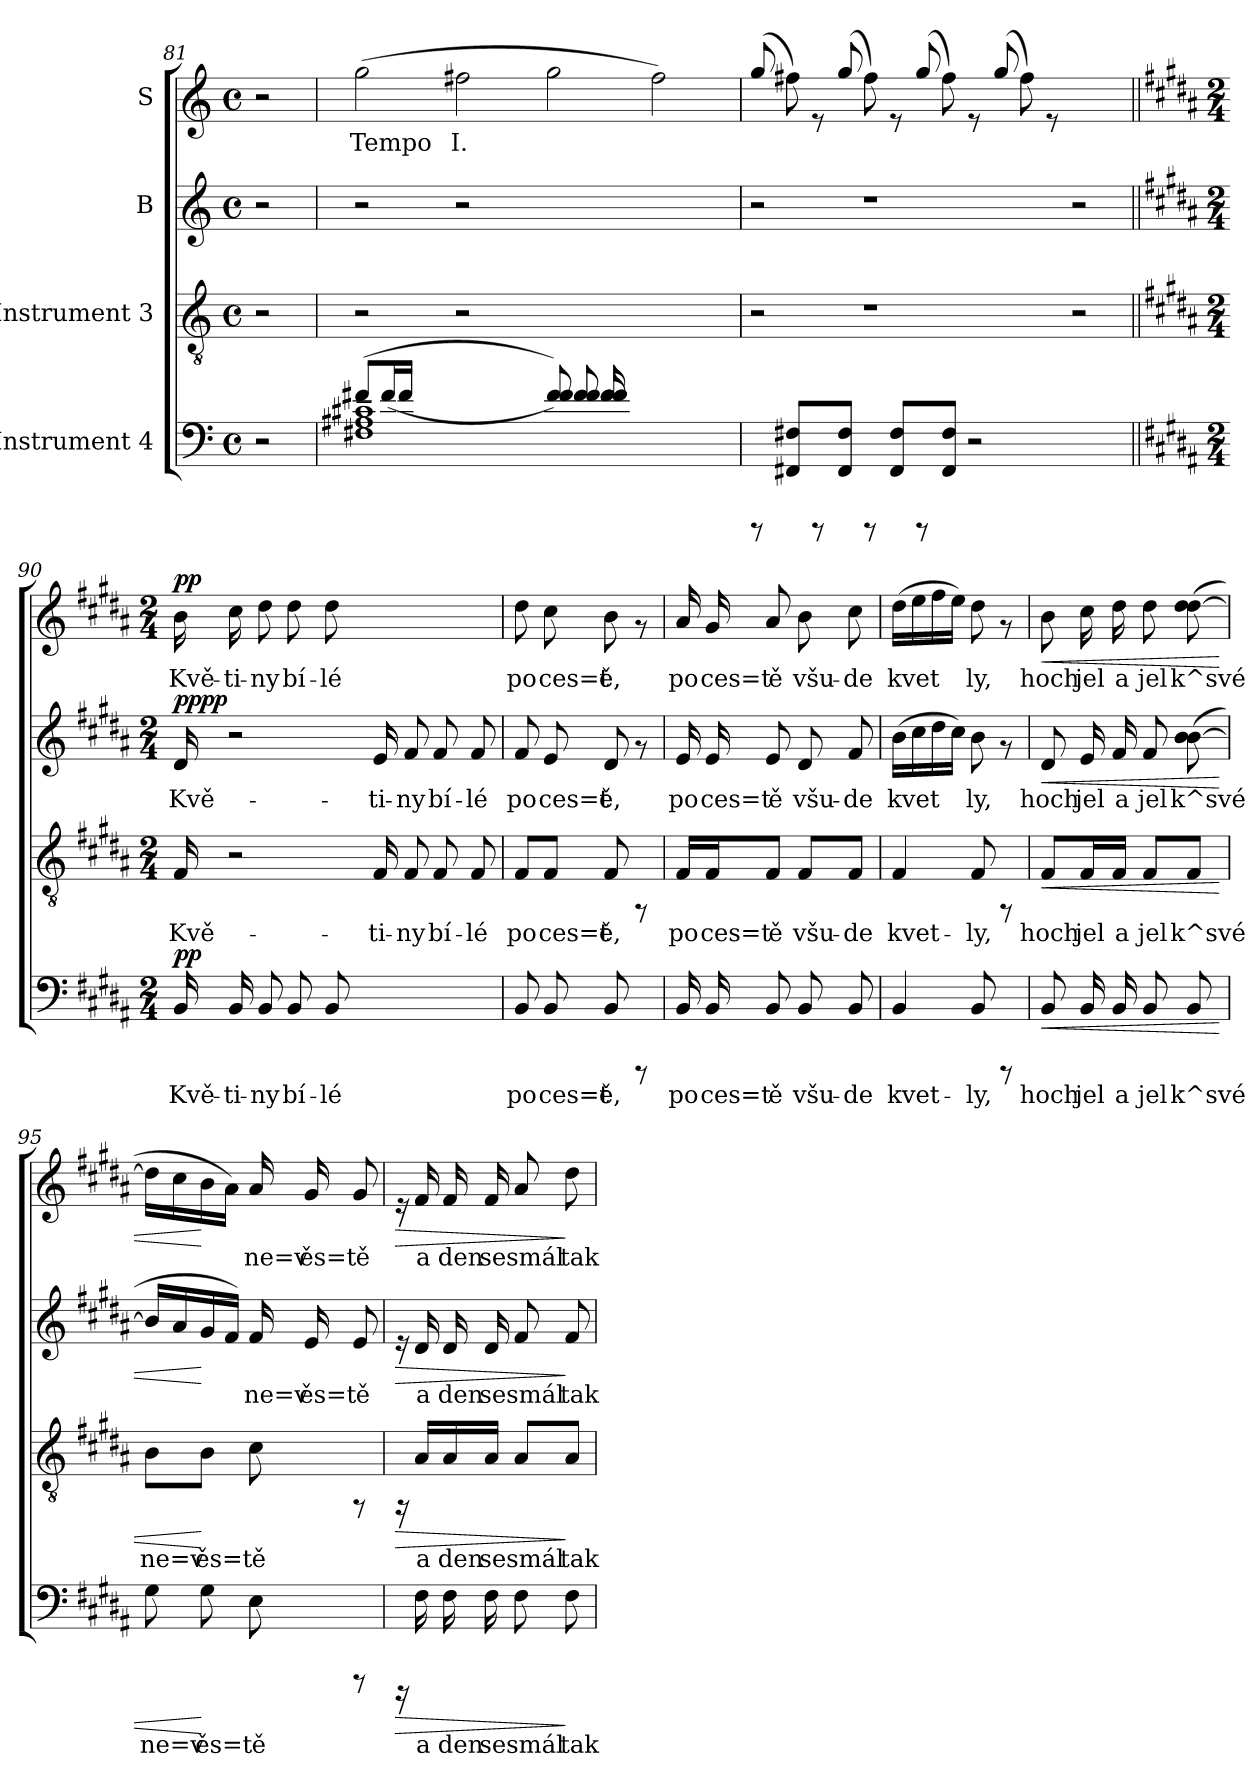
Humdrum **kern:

**kern	**text	**dynam	**kern	**text	**dynam	**kern	**text	**dynam	**kern	**text	**dynam
*part4	*part4	*part4	*part3	*part3	*part3	*part2	*part2	*part2	*part1	*part1	*part1
*staff4	*staff4	*staff4	*staff3	*staff3	*staff3	*staff2	*staff2	*staff2	*staff1	*staff1	*staff1
*I"Instrument 4	*	*	*I"Instrument 3	*	*	*I"B	*	*	*I"S	*	*
*clefF4	*	*	*clefGv2	*	*	*clefG2	*	*	*clefG2	*	*
*k[]	*	*	*k[]	*	*	*k[]	*	*	*k[]	*	*
*C:	*	*	*C:	*	*	*C:	*	*	*C:	*	*
*M4/4	*	*	*M4/4	*	*	*M4/4	*	*	*M4/4	*	*
*met(c)	*	*	*met(c)	*	*	*met(c)	*	*	*met(c)	*	*
=81	=81	=81	=81	=81	=81	=81	=81	=81	=81	=81	=81
2r	.	.	2r	.	.	2r	.	.	2r	.	.
=82	=82	=82	=82	=82	=82	=82	=82	=82	=82	=82	=82
2r	.	.	2r	.	.	2r	.	.	2r	.	.
=83	=83	=83	=83	=83	=83	=83	=83	=83	=83	=83	=83
2r	.	.	2r	.	.	2r	.	.	2r	.	.
=84	=84	=84	=84	=84	=84	=84	=84	=84	=84	=84	=84
2r	.	.	2r	.	.	2r	.	.	2r	.	.
=85	=85	=85	=85	=85	=85	=85	=85	=85	=85	=85	=85
2r	.	.	2r	.	.	2r	.	.	2r	.	.
=86	=86	=86	=86	=86	=86	=86	=86	=86	=86	=86	=86
2r	.	.	2r	.	.	2r	.	.	2r	.	.
=87	=87	=87	=87	=87	=87	=87	=87	=87	=87	=87	=87
2r	.	.	2r	.	.	2r	.	.	2r	.	.
=88	=88	=88	=88	=88	=88	=88	=88	=88	=88	=88	=88
*^	*	*	*	*	*	*	*	*	*	*	*
!	!	!LO:LY:b:rj	!	!	!	!	!	!	!	!	!LO:LY:b:rj	!
(>1c#X~> 1A#X~> 1F#X~>	8f#X/L	.	.	2r	.	.	2r	.	.	(>2gg\	Tempo	.
!	!	!LO:LY:b:rj	!	!	!	!	!	!	!	!	!	!
.	(<16f#/	.	.	.	.	.	.	.	.	.	.	.
!	!	!LO:LY:b:rj	!	!	!	!	!	!	!	!	!	!
.	16f#/J	.	.	.	.	.	.	.	.	.	.	.
.	2ryy	.	.	.	.	.	.	.	.	.	.	.
!	!	!	!	!	!	!	!	!	!	!	!LO:LY:b:rj	!
.	.	.	.	2r	.	.	2r	.	.	2ff#X\	I.	.
.	8.ryy	.	.	.	.	.	.	.	.	.	.	.
.	1ryy	.	.	.	.	.	.	.	.	.	.	.
!	!	!LO:LY:b:rj	!	!	!	!	!	!	!	!	!LO:LY:b:rj	!
8f#/ 8f#/L))	.	.	.	1ryy	.	.	1ryy	.	.	2gg\	.	.
8f#/ 8f#/	.	.	.	.	.	.	.	.	.	.	.	.
!	!	!LO:LY:b:rj	!	!	!	!	!	!	!	!	!	!
16f#/ 16f#/ 16f#/ 16f#/ 16f#/ 16f#/	.	.	.	.	.	.	.	.	.	.	.	.
2ryy	.	.	.	.	.	.	.	.	.	.	.	.
!	!	!	!	!	!	!	!	!	!	!	!LO:LY:b:rj	!
.	.	.	.	.	.	.	.	.	.	2ff#\)	.	.
8.ryy	.	.	.	.	.	.	.	.	.	.	.	.
.	16ryy	.	.	.	.	.	.	.	.	.	.	.
=89	=89	=89	=89	=89	=89	=89	=89	=89	=89	=89	=89	=89
!	!	!	!	!	!	!	!	!	!	!	!LO:LY:b:rj	!
*v	*v	*	*	*	*	*	*	*	*	*	*	*
8rBBBB	.	.	2r	.	.	2r	.	.	(<8gg/	.	.
!	!LO:LY:b:rj	!	!	!	!	!	!	!	!	!LO:LY:b:rj	!
8F#X/ 8FF#X/L	.	.	.	.	.	.	.	.	8ff#X\)	.	.
8rBBBB	.	.	.	.	.	.	.	.	8re	.	.
!	!LO:LY:b:rj	!	!	!	!	!	!	!	!	!LO:LY:b:rj	!
8F#/ 8FF#/J	.	.	.	.	.	.	.	.	(<8gg/	.	.
!	!	!	!	!	!	!	!	!	!	!LO:LY:b:rj	!
8rBBBB	.	.	1r	.	.	1r	.	.	8ff#\)	.	.
!	!LO:LY:b:rj	!	!	!	!	!	!	!	!	!	!
8F#/ 8FF#/L	.	.	.	.	.	.	.	.	8re	.	.
!	!	!	!	!	!	!	!	!	!	!LO:LY:b:rj	!
8rBBBB	.	.	.	.	.	.	.	.	(<8gg/	.	.
!	!LO:LY:b:rj	!	!	!	!	!	!	!	!	!LO:LY:b:rj	!
8F#/ 8FF#/J	.	.	.	.	.	.	.	.	8ff#\)	.	.
2r	.	.	.	.	.	.	.	.	8re	.	.
!	!	!	!	!	!	!	!	!	!	!LO:LY:b:rj	!
.	.	.	.	.	.	.	.	.	(<8gg/	.	.
!	!	!	!	!	!	!	!	!	!	!LO:LY:b:rj	!
.	.	.	.	.	.	.	.	.	8ff#\)	.	.
.	.	.	.	.	.	.	.	.	8re	.	.
2ryy	.	.	2r	.	.	2r	.	.	2ryy	.	.
=90||	=90||	=90||	=90||	=90||	=90||	=90||	=90||	=90||	=90||	=90||	=90||
*k[f#c#g#d#a#]	*	*	*k[f#c#g#d#a#]	*	*	*k[f#c#g#d#a#]	*	*	*k[f#c#g#d#a#]	*	*
*B:	*	*	*B:	*	*	*B:	*	*	*B:	*	*
*M2/4	*	*	*M2/4	*	*	*M2/4	*	*	*M2/4	*	*
!	!LO:LY:b:rj	!LO:DY:a	!	!LO:LY:b:rj	!	!	!LO:LY:b:rj	!LO:DY:a	!	!LO:LY:b:rj	!
!	!	!	!	!	!	!	!	!LO:DY:n=1:b	!	!	!LO:DY:a
16BB/	Kvě-	pp	16F#/	Kvě-	.	16d#/	Kvě-	pp pp	16b\	Kvě-	pp
!	!LO:LY:b:rj	!	!	!	!	!	!	!	!	!LO:LY:b:rj	!
16BB/	-ti-	.	2r	.	.	2r	.	.	16cc#\	-ti-	.
!	!LO:LY:b:rj	!	!	!	!	!	!	!	!	!LO:LY:b:rj	!
8BB/	-ny	.	.	.	.	.	.	.	8dd#\	-ny	.
!	!LO:LY:b:rj	!	!	!	!	!	!	!	!	!LO:LY:b:rj	!
8BB/	bí-	.	.	.	.	.	.	.	8dd#\	bí-	.
!	!LO:LY:b:rj	!	!	!	!	!	!	!	!	!LO:LY:b:rj	!
8BB/	-lé	.	.	.	.	.	.	.	8dd#\	-lé	.
2ryy	.	.	.	.	.	.	.	.	2ryy	.	.
!	!	!	!	!LO:LY:b:rj	!	!	!LO:LY:b:rj	!	!	!	!
.	.	.	16F#/	-ti-	.	16e/	-ti-	.	.	.	.
!	!	!	!	!LO:LY:b:rj	!	!	!LO:LY:b:rj	!	!	!	!
.	.	.	8F#/	-ny	.	8f#/	-ny	.	.	.	.
!	!	!	!	!LO:LY:b:rj	!	!	!LO:LY:b:rj	!	!	!	!
.	.	.	8F#/	bí-	.	8f#/	bí-	.	.	.	.
!	!	!	!	!LO:LY:b:rj	!	!	!LO:LY:b:rj	!	!	!	!
.	.	.	8F#/	-lé	.	8f#/	-lé	.	.	.	.
=91	=91	=91	=91	=91	=91	=91	=91	=91	=91	=91	=91
!	!LO:LY:b:rj	!	!	!LO:LY:b:rj	!	!	!LO:LY:b:rj	!	!	!LO:LY:b:rj	!
8BB/	po	.	8F#/L	po	.	8f#/	po	.	8dd#\	po	.
!	!LO:LY:b:rj	!	!	!LO:LY:b:rj	!	!	!LO:LY:b:rj	!	!	!LO:LY:b:rj	!
8BB/	ces=t	.	8F#/J	ces=t	.	8e/	ces=t	.	8cc#\	ces=t	.
!	!LO:LY:b:rj	!	!	!LO:LY:b:rj	!	!	!LO:LY:b:rj	!	!	!LO:LY:b:rj	!
8BB/	ě,	.	8F#/	ě,	.	8d#/	ě,	.	8b\	ě,	.
8rCCC	.	.	8rFF	.	.	8rf	.	.	8rf	.	.
!!LO:LB:g=z
=92	=92	=92	=92	=92	=92	=92	=92	=92	=92	=92	=92
!	!LO:LY:b:rj	!	!	!LO:LY:b:rj	!	!	!LO:LY:b:rj	!	!	!LO:LY:b:rj	!
16BB/	po	.	16F#/LL	po	.	16e/	po	.	16a#/	po	.
!	!LO:LY:b:rj	!	!	!LO:LY:b:rj	!	!	!LO:LY:b:rj	!	!	!LO:LY:b:rj	!
16BB/	ces=t	.	16F#/J	ces=t	.	16e/	ces=t	.	16g#/	ces=t	.
!	!LO:LY:b:rj	!	!	!LO:LY:b:rj	!	!	!LO:LY:b:rj	!	!	!LO:LY:b:rj	!
8BB/	ě	.	8F#/J	ě	.	8e/	ě	.	8a#/	ě	.
!	!LO:LY:b:rj	!	!	!LO:LY:b:rj	!	!	!LO:LY:b:rj	!	!	!LO:LY:b:rj	!
8BB/	všu-	.	8F#/L	všu-	.	8d#/	všu-	.	8b\	všu-	.
!	!LO:LY:b:rj	!	!	!LO:LY:b:rj	!	!	!LO:LY:b:rj	!	!	!LO:LY:b:rj	!
8BB/	-de	.	8F#/J	-de	.	8f#/	-de	.	8cc#\	-de	.
=93	=93	=93	=93	=93	=93	=93	=93	=93	=93	=93	=93
!	!LO:LY:b:rj	!	!	!LO:LY:b:rj	!	!	!LO:LY:b:rj	!	!	!LO:LY:b:rj	!
4BB/	kvet-	.	4F#/	kvet-	.	(>16b\L	kvet-	.	(>16dd#\L	kvet-	.
!	!	!	!	!	!	!	!LO:LY:b:rj	!	!	!LO:LY:b:rj	!
.	.	.	.	.	.	16cc#\	--	.	16ee\	--	.
!	!	!	!	!	!	!	!LO:LY:b:rj	!	!	!LO:LY:b:rj	!
.	.	.	.	.	.	16dd#\	--	.	16ff#\	--	.
!	!	!	!	!	!	!	!LO:LY:b:rj	!	!	!LO:LY:b:rj	!
.	.	.	.	.	.	16cc#\J)	--	.	16ee\J)	--	.
!	!LO:LY:b:rj	!	!	!LO:LY:b:rj	!	!	!LO:LY:b:rj	!	!	!LO:LY:b:rj	!
8BB/	-ly,	.	8F#/	-ly,	.	8b\	-ly,	.	8dd#\	-ly,	.
8rCCC	.	.	8rFF	.	.	8rf	.	.	8rf	.	.
=94	=94	=94	=94	=94	=94	=94	=94	=94	=94	=94	=94
!	!LO:LY:b:rj	!LO:HP:b	!	!LO:LY:b:rj	!LO:HP:b	!	!LO:LY:b:rj	!LO:HP:b	!	!LO:LY:b:rj	!LO:HP:b
8BB/	hoch	<	8F#/L	hoch	<	8d#/	hoch	<	8b\	hoch	<
!	!LO:LY:b:rj	!	!	!LO:LY:b:rj	!	!	!LO:LY:b:rj	!	!	!LO:LY:b:rj	!
16BB/	jel	.	16F#/L	jel	.	16e/	jel	.	16cc#\	jel	.
!	!LO:LY:b:rj	!	!	!LO:LY:b:rj	!	!	!LO:LY:b:rj	!	!	!LO:LY:b:rj	!
16BB/	a	.	16F#/JJ	a	.	16f#/	a	.	16dd#\	a	.
!	!LO:LY:b:rj	!	!	!LO:LY:b:rj	!	!	!LO:LY:b:rj	!	!	!LO:LY:b:rj	!
8BB/	jel	.	8F#/L	jel	.	8f#/	jel	.	8dd#\	jel	.
!	!LO:LY:b:rj	!	!	!LO:LY:b:rj	!	!	!LO:LY:b:rj	!	!	!LO:LY:b:rj	!
8BB/	k^své	.	8F#/J	k^své	.	(<8b\ [>8b\	k^své	.	(>8dd#\ [>8dd#\	k^své	.
=95	=95	=95	=95	=95	=95	=95	=95	=95	=95	=95	=95
!	!LO:LY:b:rj	!	!	!LO:LY:b:rj	!	!	!LO:LY:b:rj	!	!	!LO:LY:b:rj	!
8G#\	ne=v	.	8B\L	ne=v	.	16b/L]	.	.	16dd#\L]	.	.
!	!	!	!	!	!	!	!LO:LY:b:rj	!	!	!LO:LY:b:rj	!
.	.	.	.	.	.	16a#/	.	.	16cc#\	.	.
!	!LO:LY:b:rj	!	!	!LO:LY:b:rj	!	!	!LO:LY:b:rj	!	!	!LO:LY:b:rj	!
8G#\	ěs=t	[	8B\J	ěs=t	[	16g#/	.	[	16b\	.	[
!	!	!	!	!	!	!	!LO:LY:b:rj	!	!	!LO:LY:b:rj	!
.	.	.	.	.	.	16f#/J)	.	.	16a#\J)	.	.
!	!LO:LY:b:rj	!	!	!LO:LY:b:rj	!	!	!LO:LY:b:rj	!	!	!LO:LY:b:rj	!
8E\	ě	.	8c#\	ě	.	16f#/	ne=v	.	16a#/	ne=v	.
!	!	!	!	!	!	!	!LO:LY:b:rj	!	!	!LO:LY:b:rj	!
.	.	.	.	.	.	16e/	ěs=t	.	16g#/	ěs=t	.
!	!	!	!	!	!	!	!LO:LY:b:rj	!	!	!LO:LY:b:rj	!
8rCCC	.	.	8rFF	.	.	8e/	ě	.	8g#/	ě	.
=96	=96	=96	=96	=96	=96	=96	=96	=96	=96	=96	=96
!	!	!LO:HP:b	!	!	!LO:HP:b	!	!	!LO:HP:b	!	!	!LO:HP:b
16rBBBB	.	>	16rEE	.	>	16re	.	>	16re	.	>
!	!LO:LY:b:rj	!	!	!LO:LY:b:rj	!	!	!LO:LY:b:rj	!	!	!LO:LY:b:rj	!
16F#\	a	.	16A#/LL	a	.	16d#/	a	.	16f#/	a	.
!	!LO:LY:b:rj	!	!	!LO:LY:b:rj	!	!	!LO:LY:b:rj	!	!	!LO:LY:b:rj	!
16F#\	den	.	16A#/	den	.	16d#/	den	.	16f#/	den	.
!	!LO:LY:b:rj	!	!	!LO:LY:b:rj	!	!	!LO:LY:b:rj	!	!	!LO:LY:b:rj	!
16F#\	se	.	16A#/JJ	se	.	16d#/	se	.	16f#/	se	.
!	!LO:LY:b:rj	!	!	!LO:LY:b:rj	!	!	!LO:LY:b:rj	!	!	!LO:LY:b:rj	!
8F#\	smál	.	8A#/L	smál	.	8f#/	smál	.	8a#/	smál	.
!	!LO:LY:b:rj	!	!	!LO:LY:b:rj	!	!	!LO:LY:b:rj	!	!	!LO:LY:b:rj	!
8F#\	tak	]	8A#/J	tak	]	8f#/	tak	]	8dd#\	tak	]
=	=	=	=	=	=	=	=	=	=	=	=
*-	*-	*-	*-	*-	*-	*-	*-	*-	*-	*-	*-
